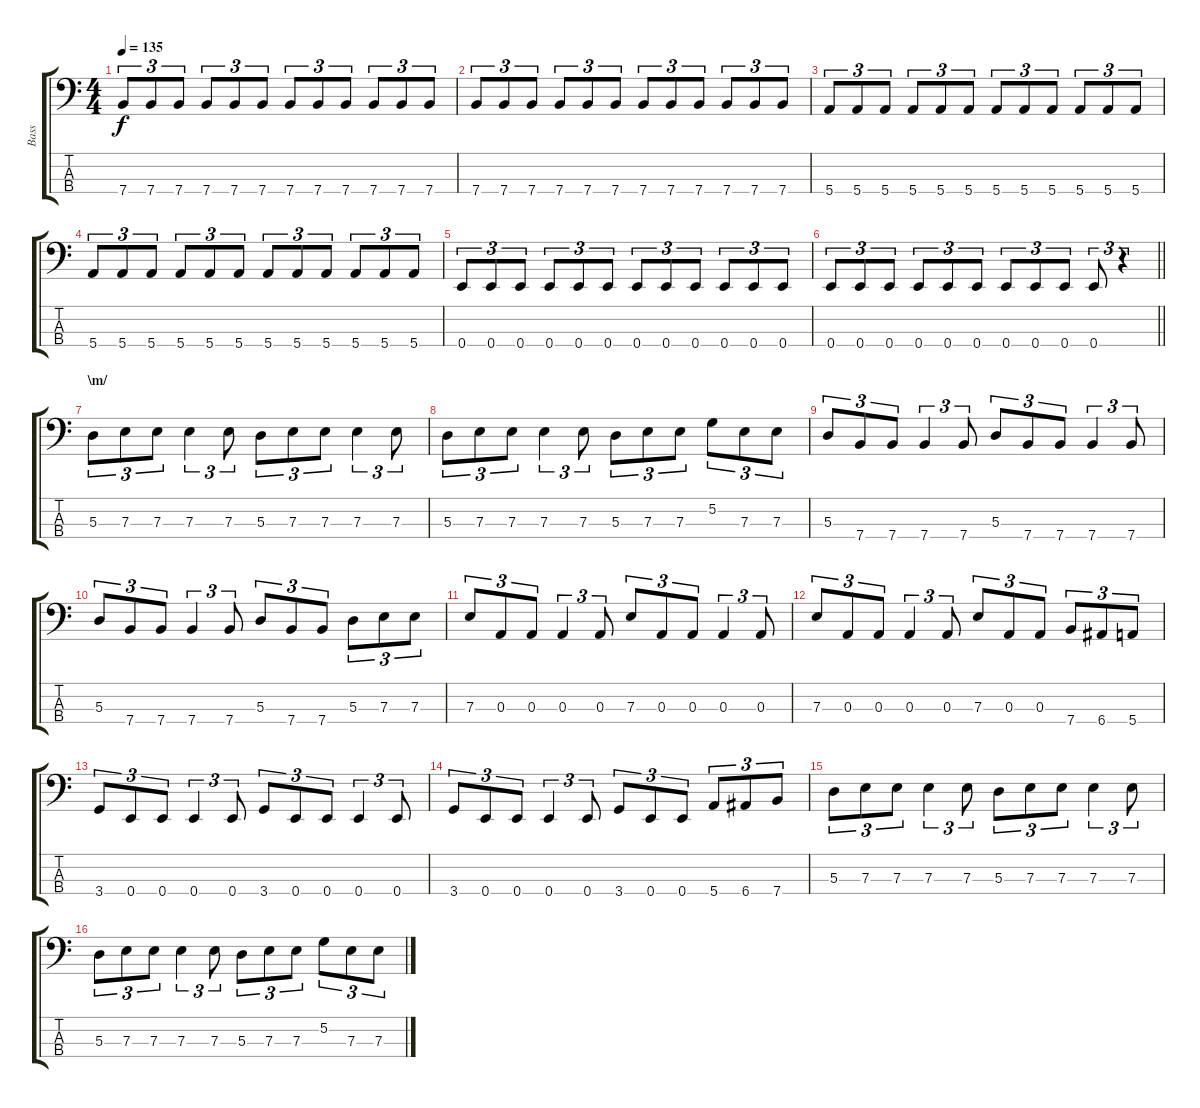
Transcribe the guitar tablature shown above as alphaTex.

\track ("Bass" "Bass") {instrument electricbasspick}
\staff {score tabs}
\tuning (G2 D2 A1 E1) {hide}
\ts (4 4)
\tempo 135
\clef f4
\ks c
7.4.8{tu (3 2) dy f} 7.4.8{tu (3 2)} 7.4.8{tu (3 2)} 7.4.8{tu (3 2)} 7.4.8{tu (3 2)} 7.4.8{tu (3 2)} 7.4.8{tu (3 2)} 7.4.8{tu (3 2)} 7.4.8{tu (3 2)} 7.4.8{tu (3 2)} 7.4.8{tu (3 2)} 7.4.8{tu (3 2)} |
7.4.8{tu (3 2)} 7.4.8{tu (3 2)} 7.4.8{tu (3 2)} 7.4.8{tu (3 2)} 7.4.8{tu (3 2)} 7.4.8{tu (3 2)} 7.4.8{tu (3 2)} 7.4.8{tu (3 2)} 7.4.8{tu (3 2)} 7.4.8{tu (3 2)} 7.4.8{tu (3 2)} 7.4.8{tu (3 2)} |
5.4.8{tu (3 2)} 5.4.8{tu (3 2)} 5.4.8{tu (3 2)} 5.4.8{tu (3 2)} 5.4.8{tu (3 2)} 5.4.8{tu (3 2)} 5.4.8{tu (3 2)} 5.4.8{tu (3 2)} 5.4.8{tu (3 2)} 5.4.8{tu (3 2)} 5.4.8{tu (3 2)} 5.4.8{tu (3 2)} |
5.4.8{tu (3 2)} 5.4.8{tu (3 2)} 5.4.8{tu (3 2)} 5.4.8{tu (3 2)} 5.4.8{tu (3 2)} 5.4.8{tu (3 2)} 5.4.8{tu (3 2)} 5.4.8{tu (3 2)} 5.4.8{tu (3 2)} 5.4.8{tu (3 2)} 5.4.8{tu (3 2)} 5.4.8{tu (3 2)} |
0.4.8{tu (3 2)} 0.4.8{tu (3 2)} 0.4.8{tu (3 2)} 0.4.8{tu (3 2)} 0.4.8{tu (3 2)} 0.4.8{tu (3 2)} 0.4.8{tu (3 2)} 0.4.8{tu (3 2)} 0.4.8{tu (3 2)} 0.4.8{tu (3 2)} 0.4.8{tu (3 2)} 0.4.8{tu (3 2)} |
\barLineRight lightlight
0.4.8{tu (3 2)} 0.4.8{tu (3 2)} 0.4.8{tu (3 2)} 0.4.8{tu (3 2)} 0.4.8{tu (3 2)} 0.4.8{tu (3 2)} 0.4.8{tu (3 2)} 0.4.8{tu (3 2)} 0.4.8{tu (3 2)} 0.4.8{tu (3 2)} r.4{tu (3 2)} |
\section ("" "\\m/")
5.3.8{tu (3 2) volume 16} 7.3.8{tu (3 2)} 7.3.8{tu (3 2)} 7.3.4{tu (3 2)} 7.3.8{tu (3 2)} 5.3.8{tu (3 2)} 7.3.8{tu (3 2)} 7.3.8{tu (3 2)} 7.3.4{tu (3 2)} 7.3.8{tu (3 2)} |
5.3.8{tu (3 2)} 7.3.8{tu (3 2)} 7.3.8{tu (3 2)} 7.3.4{tu (3 2)} 7.3.8{tu (3 2)} 5.3.8{tu (3 2)} 7.3.8{tu (3 2)} 7.3.8{tu (3 2)} 5.2.8{tu (3 2)} 7.3.8{tu (3 2)} 7.3.8{tu (3 2)} |
5.3.8{tu (3 2)} 7.4.8{tu (3 2)} 7.4.8{tu (3 2)} 7.4.4{tu (3 2)} 7.4.8{tu (3 2)} 5.3.8{tu (3 2)} 7.4.8{tu (3 2)} 7.4.8{tu (3 2)} 7.4.4{tu (3 2)} 7.4.8{tu (3 2)} |
5.3.8{tu (3 2)} 7.4.8{tu (3 2)} 7.4.8{tu (3 2)} 7.4.4{tu (3 2)} 7.4.8{tu (3 2)} 5.3.8{tu (3 2)} 7.4.8{tu (3 2)} 7.4.8{tu (3 2)} 5.3.8{tu (3 2)} 7.3.8{tu (3 2)} 7.3.8{tu (3 2)} |
7.3.8{tu (3 2)} 0.3.8{tu (3 2)} 0.3.8{tu (3 2)} 0.3.4{tu (3 2)} 0.3.8{tu (3 2)} 7.3.8{tu (3 2)} 0.3.8{tu (3 2)} 0.3.8{tu (3 2)} 0.3.4{tu (3 2)} 0.3.8{tu (3 2)} |
7.3.8{tu (3 2)} 0.3.8{tu (3 2)} 0.3.8{tu (3 2)} 0.3.4{tu (3 2)} 0.3.8{tu (3 2)} 7.3.8{tu (3 2)} 0.3.8{tu (3 2)} 0.3.8{tu (3 2)} 7.4.8{tu (3 2)} 6.4.8{tu (3 2)} 5.4.8{tu (3 2)} |
3.4.8{tu (3 2)} 0.4.8{tu (3 2)} 0.4.8{tu (3 2)} 0.4.4{tu (3 2)} 0.4.8{tu (3 2)} 3.4.8{tu (3 2)} 0.4.8{tu (3 2)} 0.4.8{tu (3 2)} 0.4.4{tu (3 2)} 0.4.8{tu (3 2)} |
3.4.8{tu (3 2)} 0.4.8{tu (3 2)} 0.4.8{tu (3 2)} 0.4.4{tu (3 2)} 0.4.8{tu (3 2)} 3.4.8{tu (3 2)} 0.4.8{tu (3 2)} 0.4.8{tu (3 2)} 5.4.8{tu (3 2)} 6.4.8{tu (3 2)} 7.4.8{tu (3 2)} |
5.3.8{tu (3 2)} 7.3.8{tu (3 2)} 7.3.8{tu (3 2)} 7.3.4{tu (3 2)} 7.3.8{tu (3 2)} 5.3.8{tu (3 2)} 7.3.8{tu (3 2)} 7.3.8{tu (3 2)} 7.3.4{tu (3 2)} 7.3.8{tu (3 2)} |
5.3.8{tu (3 2)} 7.3.8{tu (3 2)} 7.3.8{tu (3 2)} 7.3.4{tu (3 2)} 7.3.8{tu (3 2)} 5.3.8{tu (3 2)} 7.3.8{tu (3 2)} 7.3.8{tu (3 2)} 5.2.8{tu (3 2)} 7.3.8{tu (3 2)} 7.3.8{tu (3 2)}
